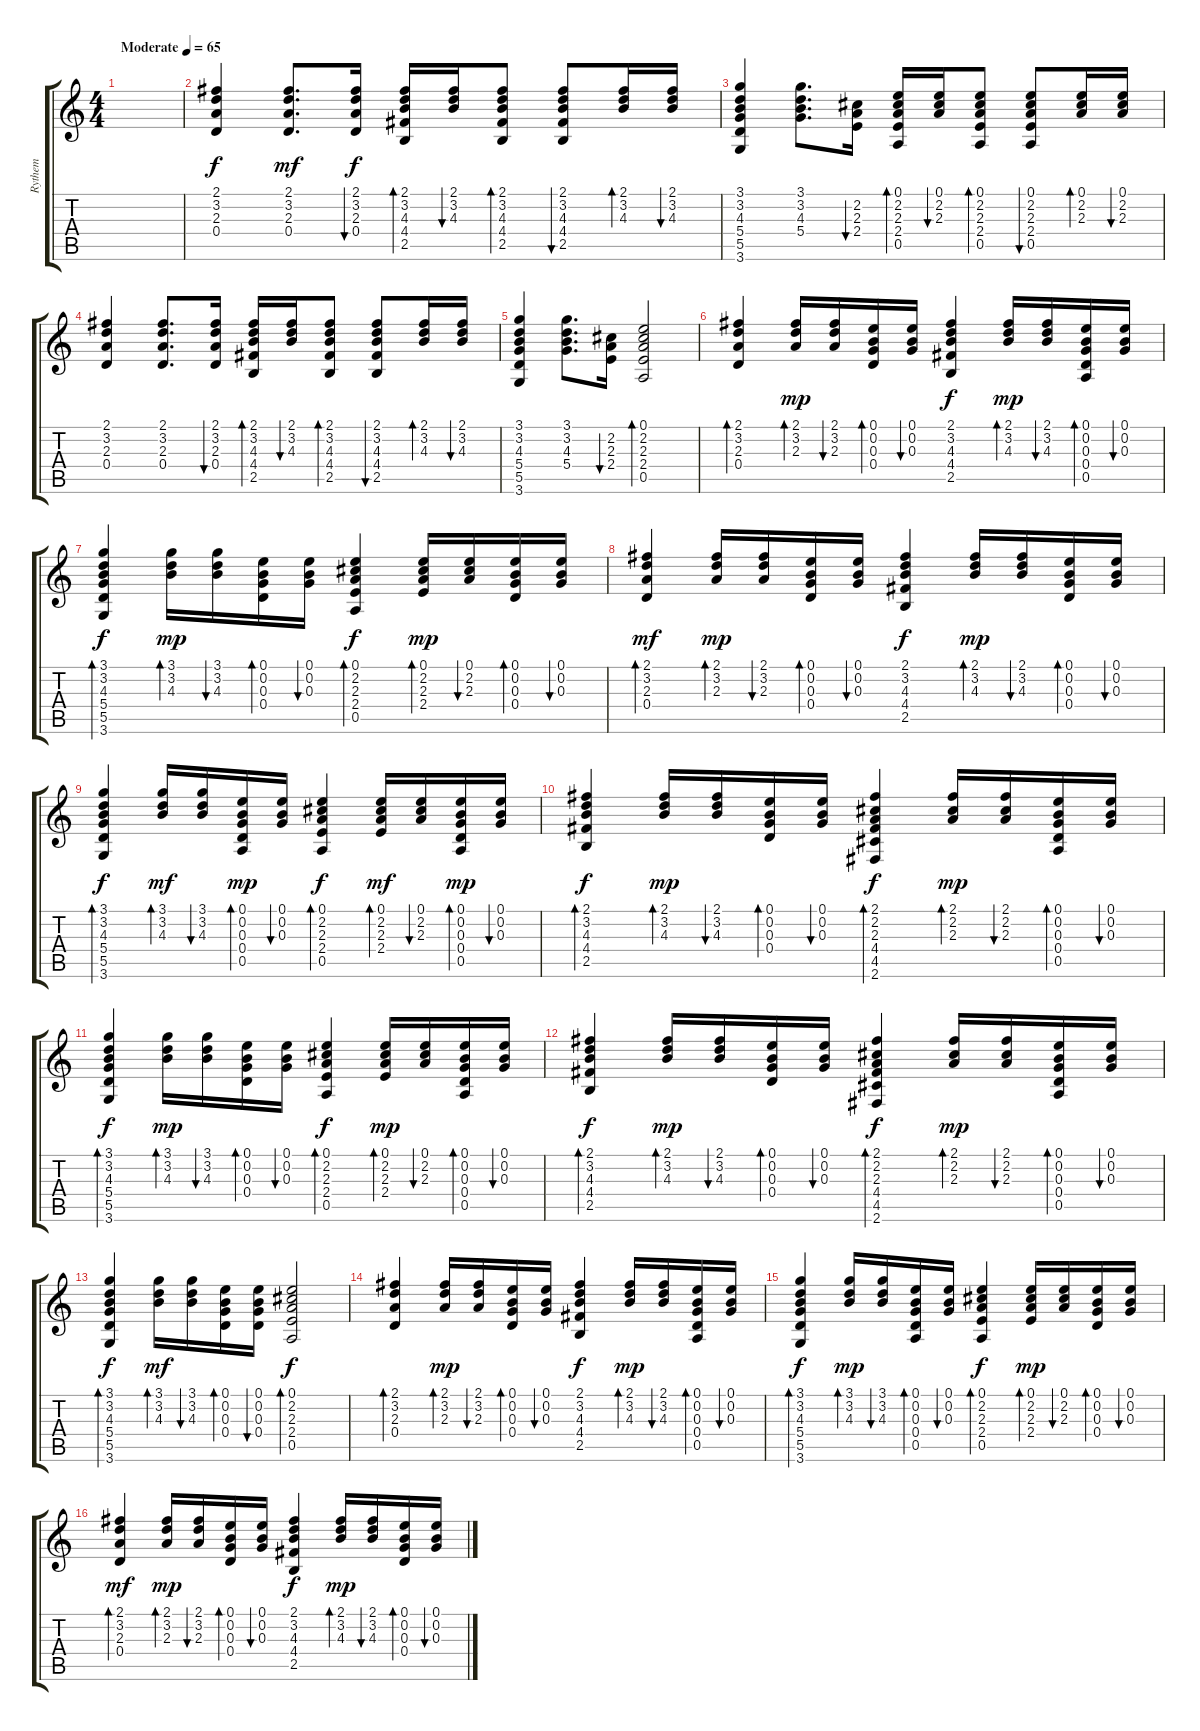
\track ("Rythem" "Rythem") {instrument acousticguitarsteel}
\staff {score tabs}
\tuning (E4 B3 G3 D3 A2 E2) {hide}
\ts (4 4)
\tempo (65 "Moderate")
\clef g2
\ks c
|
(2.1 3.2 2.3 0.4).4 (2.1 3.2 2.3 0.4).8{d dy mf} (2.1 3.2 2.3 0.4).16{bu 60 dy f} (2.1 3.2 4.3 4.4 2.5).16{bd 30} (2.1 3.2 4.3).16{bu 60} (2.1 3.2 4.3 4.4 2.5).8{bd 60} (2.1 3.2 4.3 4.4 2.5).8{bu 60} (2.1 3.2 4.3).16{bd 30} (2.1 3.2 4.3).16{bu 60} |
(3.1 3.2 4.3 5.4 5.5 3.6).4 (3.1 3.2 4.3 5.4).8{d} (2.2 2.3 2.4).16{bu 60} (0.1 2.2 2.3 2.4 0.5).16{bd 30} (0.1 2.2 2.3).16{bu 60} (0.1 2.2 2.3 2.4 0.5).8{bd 60} (0.1 2.2 2.3 2.4 0.5).8{bu 60} (0.1 2.2 2.3).16{bd 30} (0.1 2.2 2.3).16{bu 60} |
(2.1 3.2 2.3 0.4).4 (2.1 3.2 2.3 0.4).8{d} (2.1 3.2 2.3 0.4).16{bu 60} (2.1 3.2 4.3 4.4 2.5).16{bd 30} (2.1 3.2 4.3).16{bu 60} (2.1 3.2 4.3 4.4 2.5).8{bd 60} (2.1 3.2 4.3 4.4 2.5).8{bu 60} (2.1 3.2 4.3).16{bd 30} (2.1 3.2 4.3).16{bu 60} |
(3.1 3.2 4.3 5.4 5.5 3.6).4 (3.1 3.2 4.3 5.4).8{d} (2.2 2.3 2.4).16{bu 60} (0.1 2.2 2.3 2.4 0.5).2{bd 120} |
(2.1 3.2 2.3 0.4).4{bd 120} (2.1 3.2 2.3).16{bd 30 dy mp} (2.1 3.2 2.3).16{bu 60} (0.1 0.2 0.3 0.4).16{bd 30} (0.1 0.2 0.3).16{bu 60} (2.1 3.2 4.3 4.4 2.5).4{dy f} (2.1 3.2 4.3).16{bd 30 dy mp} (2.1 3.2 4.3).16{bu 60} (0.1 0.2 0.3 0.4 0.5).16{bd 30} (0.1 0.2 0.3).16{bu 60} |
(3.1 3.2 4.3 5.4 5.5 3.6).4{bd 60 dy f} (3.1 3.2 4.3).16{bd 30 dy mp} (3.1 3.2 4.3).16{bu 60} (0.1 0.2 0.3 0.4).16{bd 30} (0.1 0.2 0.3).16{bu 60} (0.1 2.2 2.3 2.4 0.5).4{bd 60 dy f} (0.1 2.2 2.3 2.4).16{bd 30 dy mp} (0.1 2.2 2.3).16{bu 60} (0.1 0.2 0.3 0.4).16{bd 30} (0.1 0.2 0.3).16{bu 60} |
(2.1 3.2 2.3 0.4).4{bd 120 dy mf} (2.1 3.2 2.3).16{bd 30 dy mp} (2.1 3.2 2.3).16{bu 60} (0.1 0.2 0.3 0.4).16{bd 30} (0.1 0.2 0.3).16{bu 60} (2.1 3.2 4.3 4.4 2.5).4{dy f} (2.1 3.2 4.3).16{bd 30 dy mp} (2.1 3.2 4.3).16{bu 60} (0.1 0.2 0.3 0.4).16{bd 30} (0.1 0.2 0.3).16{bu 60} |
(3.1 3.2 4.3 5.4 5.5 3.6).4{bd 30 dy f} (3.1 3.2 4.3).16{bd 30 dy mf} (3.1 3.2 4.3).16{bu 60} (0.1 0.2 0.3 0.4 0.5).16{bd 30 dy mp} (0.1 0.2 0.3).16{bu 60} (0.1 2.2 2.3 2.4 0.5).4{bd 60 dy f} (0.1 2.2 2.3 2.4).16{bd 30 dy mf} (0.1 2.2 2.3).16{bu 60} (0.1 0.2 0.3 0.4 0.5).16{bd 30 dy mp} (0.1 0.2 0.3).16{bu 60} |
(2.1 3.2 4.3 4.4 2.5).4{bd 30 dy f} (2.1 3.2 4.3).16{bd 30 dy mp} (2.1 3.2 4.3).16{bu 60} (0.1 0.2 0.3 0.4).16{bd 30} (0.1 0.2 0.3).16{bu 60} (2.1 2.2 2.3 4.4 4.5 2.6).4{bd 60 dy f} (2.1 2.2 2.3).16{bd 30 dy mp} (2.1 2.2 2.3).16{bu 30} (0.1 0.2 0.3 0.4 0.5).16{bd 30} (0.1 0.2 0.3).16{bu 60} |
(3.1 3.2 4.3 5.4 5.5 3.6).4{bd 60 dy f} (3.1 3.2 4.3).16{bd 30 dy mp} (3.1 3.2 4.3).16{bu 60} (0.1 0.2 0.3 0.4).16{bd 30} (0.1 0.2 0.3).16{bu 60} (0.1 2.2 2.3 2.4 0.5).4{bd 60 dy f} (0.1 2.2 2.3 2.4).16{bd 30 dy mp} (0.1 2.2 2.3).16{bu 60} (0.1 0.2 0.3 0.4 0.5).16{bd 30} (0.1 0.2 0.3).16{bu 60} |
(2.1 3.2 4.3 4.4 2.5).4{bd 30 dy f} (2.1 3.2 4.3).16{bd 30 dy mp} (2.1 3.2 4.3).16{bu 60} (0.1 0.2 0.3 0.4).16{bd 30} (0.1 0.2 0.3).16{bu 60} (2.1 2.2 2.3 4.4 4.5 2.6).4{bd 60 dy f} (2.1 2.2 2.3).16{bd 30 dy mp} (2.1 2.2 2.3).16{bu 30} (0.1 0.2 0.3 0.4 0.5).16{bd 30} (0.1 0.2 0.3).16{bu 60} |
(3.1 3.2 4.3 5.4 5.5 3.6).4{bd 60 dy f} (3.1 3.2 4.3).16{bd 30 dy mf} (3.1 3.2 4.3).16{bu 60} (0.1 0.2 0.3 0.4).16{bd 30} (0.1 0.2 0.3 0.4).16{bu 60} (0.1 2.2 2.3 2.4 0.5).2{bd 60 dy f} |
(2.1 3.2 2.3 0.4).4{bd 120} (2.1 3.2 2.3).16{bd 30 dy mp} (2.1 3.2 2.3).16{bu 60} (0.1 0.2 0.3 0.4).16{bd 30} (0.1 0.2 0.3).16{bu 60} (2.1 3.2 4.3 4.4 2.5).4{dy f} (2.1 3.2 4.3).16{bd 30 dy mp} (2.1 3.2 4.3).16{bu 60} (0.1 0.2 0.3 0.4 0.5).16{bd 30} (0.1 0.2 0.3).16{bu 60} |
(3.1 3.2 4.3 5.4 5.5 3.6).4{bd 60 dy f} (3.1 3.2 4.3).16{bd 30 dy mp} (3.1 3.2 4.3).16{bu 60} (0.1 0.2 0.3 0.4 0.5).16{bd 30} (0.1 0.2 0.3).16{bu 60} (0.1 2.2 2.3 2.4 0.5).4{bd 60 dy f} (0.1 2.2 2.3 2.4).16{bd 30 dy mp} (0.1 2.2 2.3).16{bu 60} (0.1 0.2 0.3 0.4).16{bd 30} (0.1 0.2 0.3).16{bu 60} |
(2.1 3.2 2.3 0.4).4{bd 120 dy mf} (2.1 3.2 2.3).16{bd 30 dy mp} (2.1 3.2 2.3).16{bu 60} (0.1 0.2 0.3 0.4).16{bd 30} (0.1 0.2 0.3).16{bu 60} (2.1 3.2 4.3 4.4 2.5).4{dy f} (2.1 3.2 4.3).16{bd 30 dy mp} (2.1 3.2 4.3).16{bu 60} (0.1 0.2 0.3 0.4).16{bd 30} (0.1 0.2 0.3).16{bu 60}
